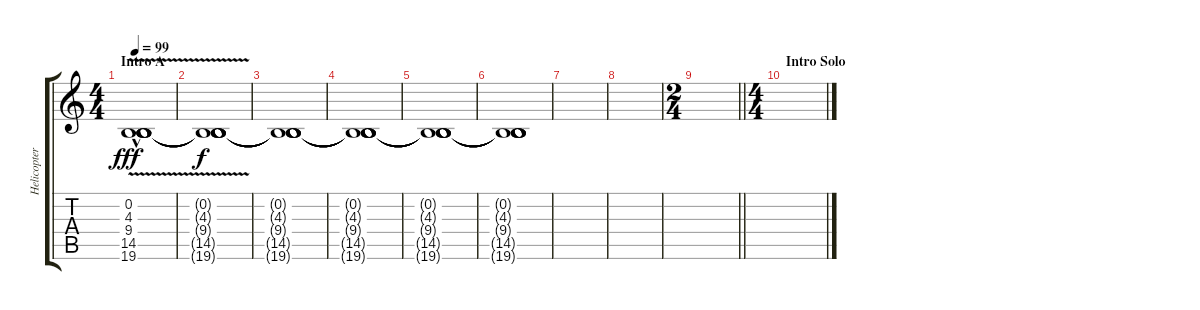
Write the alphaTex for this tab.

\track ("Helicopter" "Helicopter") {instrument helicopter}
\staff {score tabs}
\tuning (E4 B3 G3 D3 A2 E2) {hide}
\ts (4 4)
\section ("" "Intro A")
\tempo 99
\clef g2
\ks c
(0.2{v hac} 4.3{v hac} 9.4{v hac} 14.5{v hac} 19.6{v hac}).1{dy fff volume 12 balance 8 instrument helicopter} |
(0.2{t} 4.3{t} 9.4{t} 14.5{t} 19.6{t}).1{dy f} |
(0.2{t} 4.3{t} 9.4{t} 14.5{t} 19.6{t}).1{volume 0} |
(0.2{t} 4.3{t} 9.4{t} 14.5{t} 19.6{t}).1{balance 13} |
(0.2{t} 4.3{t} 9.4{t} 14.5{t} 19.6{t}).1 |
(0.2{t} 4.3{t} 9.4{t} 14.5{t} 19.6{t}).1 |
|
|
\ts (2 4)
\barLineRight lightlight
|
\ts (4 4)
\section ("" "Intro Solo")
